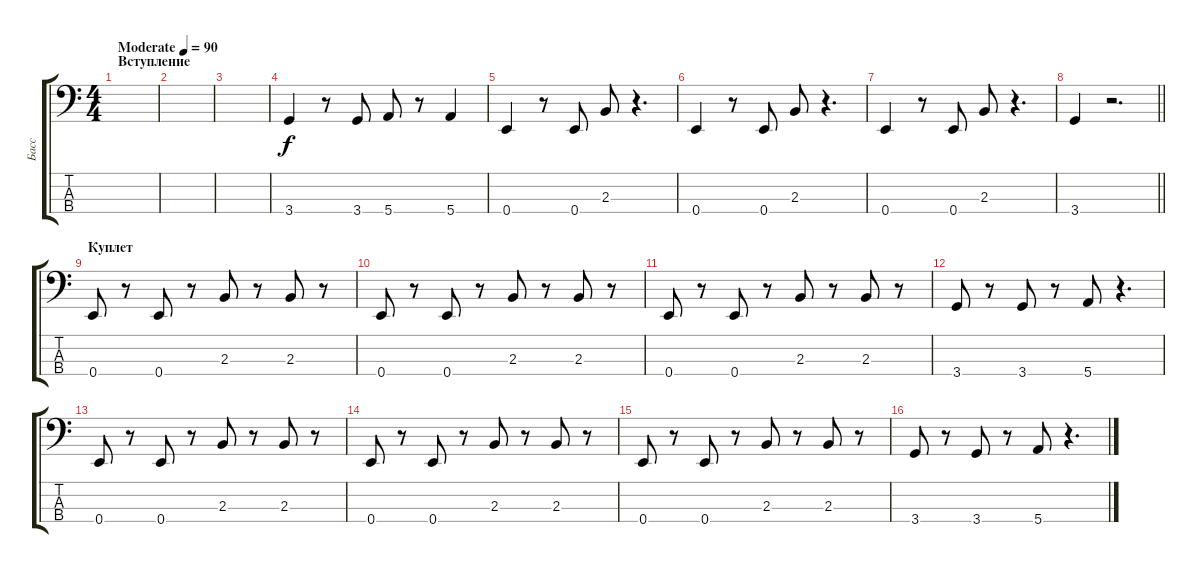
\track ("Басс" "Басс") {instrument electricbassfinger}
\staff {score tabs}
\tuning (G2 D2 A1 E1) {hide}
\ts (4 4)
\section ("" "Вступление")
\tempo (90 "Moderate")
\clef f4
\ks c
|
|
|
3.4.4 r.8 3.4.8 5.4.8 r.8 5.4.4 |
0.4.4 r.8 0.4.8 2.3.8 r.4{d} |
0.4.4 r.8 0.4.8 2.3.8 r.4{d} |
0.4.4 r.8 0.4.8 2.3.8 r.4{d} |
\barLineRight lightlight
3.4.4 r.2{d} |
\section ("" "Куплет")
0.4.8 r.8 0.4.8 r.8 2.3.8 r.8 2.3.8 r.8 |
0.4.8 r.8 0.4.8 r.8 2.3.8 r.8 2.3.8 r.8 |
0.4.8 r.8 0.4.8 r.8 2.3.8 r.8 2.3.8 r.8 |
3.4.8 r.8 3.4.8 r.8 5.4.8 r.4{d} |
0.4.8 r.8 0.4.8 r.8 2.3.8 r.8 2.3.8 r.8 |
0.4.8 r.8 0.4.8 r.8 2.3.8 r.8 2.3.8 r.8 |
0.4.8 r.8 0.4.8 r.8 2.3.8 r.8 2.3.8 r.8 |
3.4.8 r.8 3.4.8 r.8 5.4.8 r.4{d}
